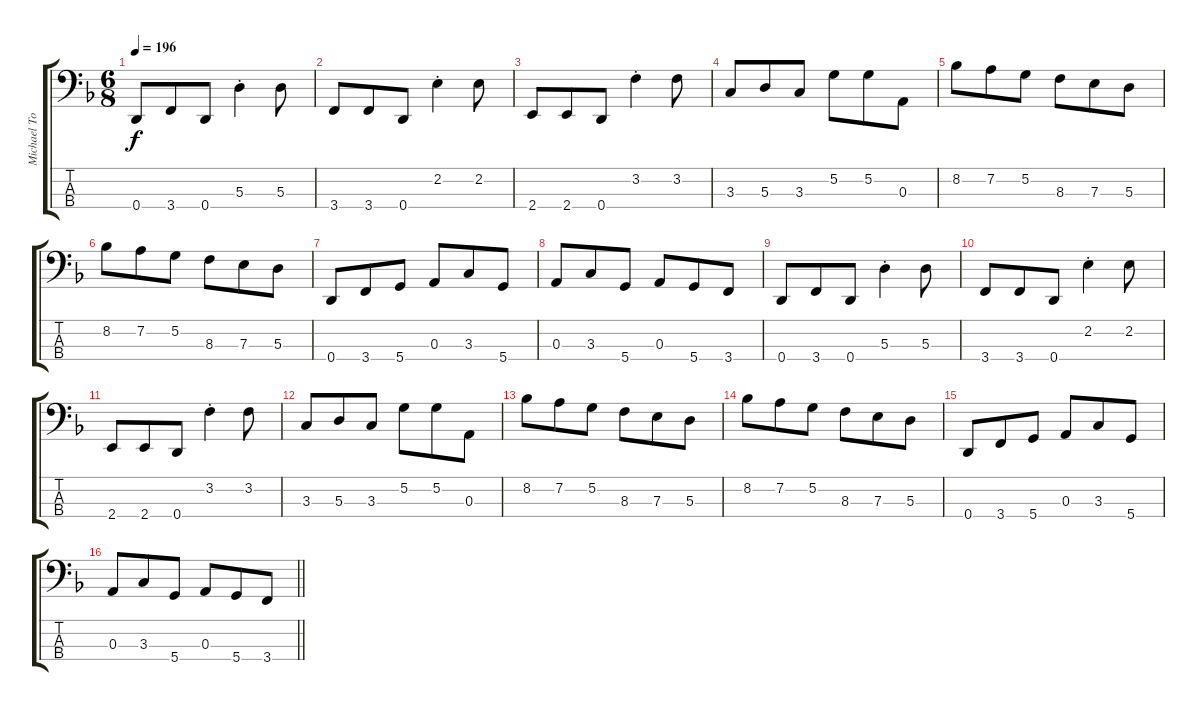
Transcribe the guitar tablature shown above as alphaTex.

\track ("Michael Todd - Bass" "Michael To") {instrument electricbassfinger}
\staff {score tabs}
\tuning (G2 D2 A1 D1) {hide}
\ts (6 8)
\tempo 196
\clef f4
\ks f
0.4.8{dy f} 3.4.8 0.4.8 5.3{st}.4 5.3.8 |
3.4.8 3.4.8 0.4.8 2.2{st}.4 2.2.8 |
2.4.8 2.4.8 0.4.8 3.2{st}.4 3.2.8 |
3.3.8 5.3.8 3.3.8 5.2.8 5.2.8 0.3.8 |
8.2.8 7.2.8 5.2.8 8.3.8 7.3.8 5.3.8 |
8.2.8 7.2.8 5.2.8 8.3.8 7.3.8 5.3.8 |
0.4.8 3.4.8 5.4.8 0.3.8 3.3.8 5.4.8 |
0.3.8 3.3.8 5.4.8 0.3.8 5.4.8 3.4.8 |
0.4.8 3.4.8 0.4.8 5.3{st}.4 5.3.8 |
3.4.8 3.4.8 0.4.8 2.2{st}.4 2.2.8 |
2.4.8 2.4.8 0.4.8 3.2{st}.4 3.2.8 |
3.3.8 5.3.8 3.3.8 5.2.8 5.2.8 0.3.8 |
8.2.8 7.2.8 5.2.8 8.3.8 7.3.8 5.3.8 |
8.2.8 7.2.8 5.2.8 8.3.8 7.3.8 5.3.8 |
0.4.8 3.4.8 5.4.8 0.3.8 3.3.8 5.4.8 |
\barLineRight lightlight
0.3.8 3.3.8 5.4.8 0.3.8 5.4.8 3.4.8
